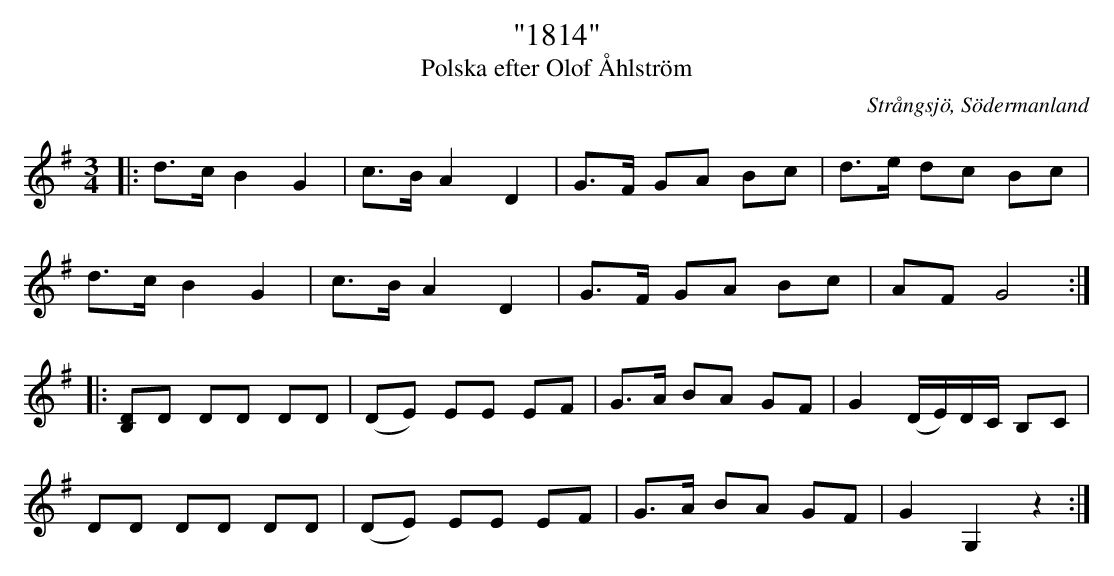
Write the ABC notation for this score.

X:1
T: "1814"
T: Polska efter Olof Åhlström
O: Strångsjö, Södermanland
M: 3/4
L: 1/16
K: G
|: d3c B4 G4 | c3B A4 D4 | G3F G2A2 B2c2 | d3e d2c2 B2c2 |
d3c B4 G4 | c3B A4 D4 | G3F G2A2 B2c2 | A2F2 G8 :|
|: [D2B,2]D2 D2D2 D2D2 | (D2E2) E2E2 E2F2 | G2>A2 B2A2 G2F2 | G4 (DE)DC B,2C2 |
D2D2 D2D2 D2D2 | (D2E2) E2E2 E2F2 | G2>A2 B2A2 G2F2 | G4 G,4 z4 :|
